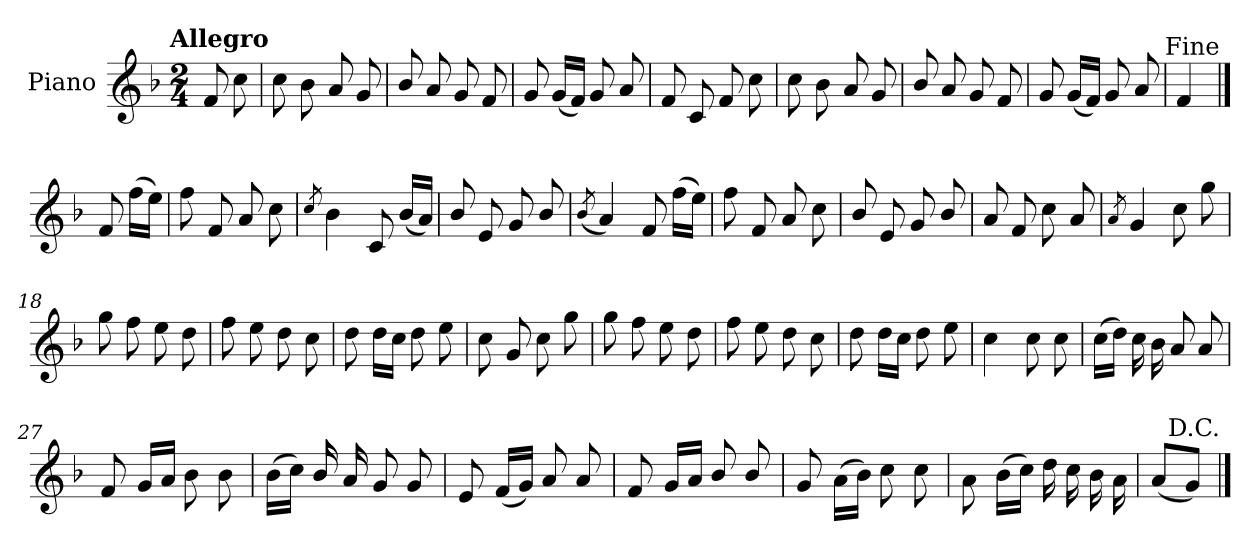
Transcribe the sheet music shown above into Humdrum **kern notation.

**kern
*part1
*staff1
*I"Piano
*I'Pno.
*clefG2
*k[b-]
!!LO:TX:omd:t=Allegro
*M2/4
*MM144
=
8f/
8cc\
=1
8cc\
8b-\
8a/
8g/
=2
8b-/
8a/
8g/
8f/
=3
8g/
(<16g/LL
16f/JJ)
8g/
8a/
=4
8f/
8c/
8f/
8cc\
!!LO:LB:g=z
=5
8cc\
8b-\
8a/
8g/
=6
8b-/
8a/
8g/
8f/
=7
8g/
(<16g/LL
16f/JJ)
8g/
8a/
=8
4f/
!LO:TX:a:rj:t=Fine
==9
8f/
(>16ff\LL
16ee\JJ)
=10
8ff\
8f/
8a/
8cc\
!!LO:LB:g=z
=11
8qcc/
4b-\
8c/
(<16b-/LL
16a/JJ)
=12
8b-/
8e/
8g/
8b-/
=13
(<8qb-/
4a/)
8f/
(>16ff\LL
16ee\JJ)
=14
8ff\
8f/
8a/
8cc\
=15
8b-/
8e/
8g/
8b-/
!!LO:LB:g=z
=16
8a/
8f/
8cc\
8a/
=17
8qa/
4g/
8cc\
8gg\
=18
8gg\
8ff\
8ee\
8dd\
=19
8ff\
8ee\
8dd\
8cc\
=20
8dd\
16dd\LL
16cc\JJ
8dd\
8ee\
!!LO:LB:g=z
=21
8cc\
8g/
8cc\
8gg\
=22
8gg\
8ff\
8ee\
8dd\
=23
8ff\
8ee\
8dd\
8cc\
=24
8dd\
16dd\LL
16cc\JJ
8dd\
8ee\
=25
4cc\
8cc\
8cc\
!!LO:LB:g=z
=26
(>16cc\LL
16dd\JJ)
16cc\
16b-\
8a/
8a/
=27
8f/
16g/LL
16a/JJ
8b-\
8b-\
=28
(>16b-\LL
16cc\JJ)
16b-/
16a/
8g/
8g/
=29
8e/
(<16f/LL
16g/JJ)
8a/
8a/
!!LO:LB:g=z
=30
8f/
16g/LL
16a/JJ
8b-/
8b-/
=31
8g/
(>16a\LL
16b-\JJ)
8cc\
8cc\
=32
8a\
(>16b-\LL
16cc\JJ)
16dd\
16cc\
16b-\
16a\
=33
(<8a/L
8g/J)
!LO:TX:a:rj:t=D.C.
==
*-
